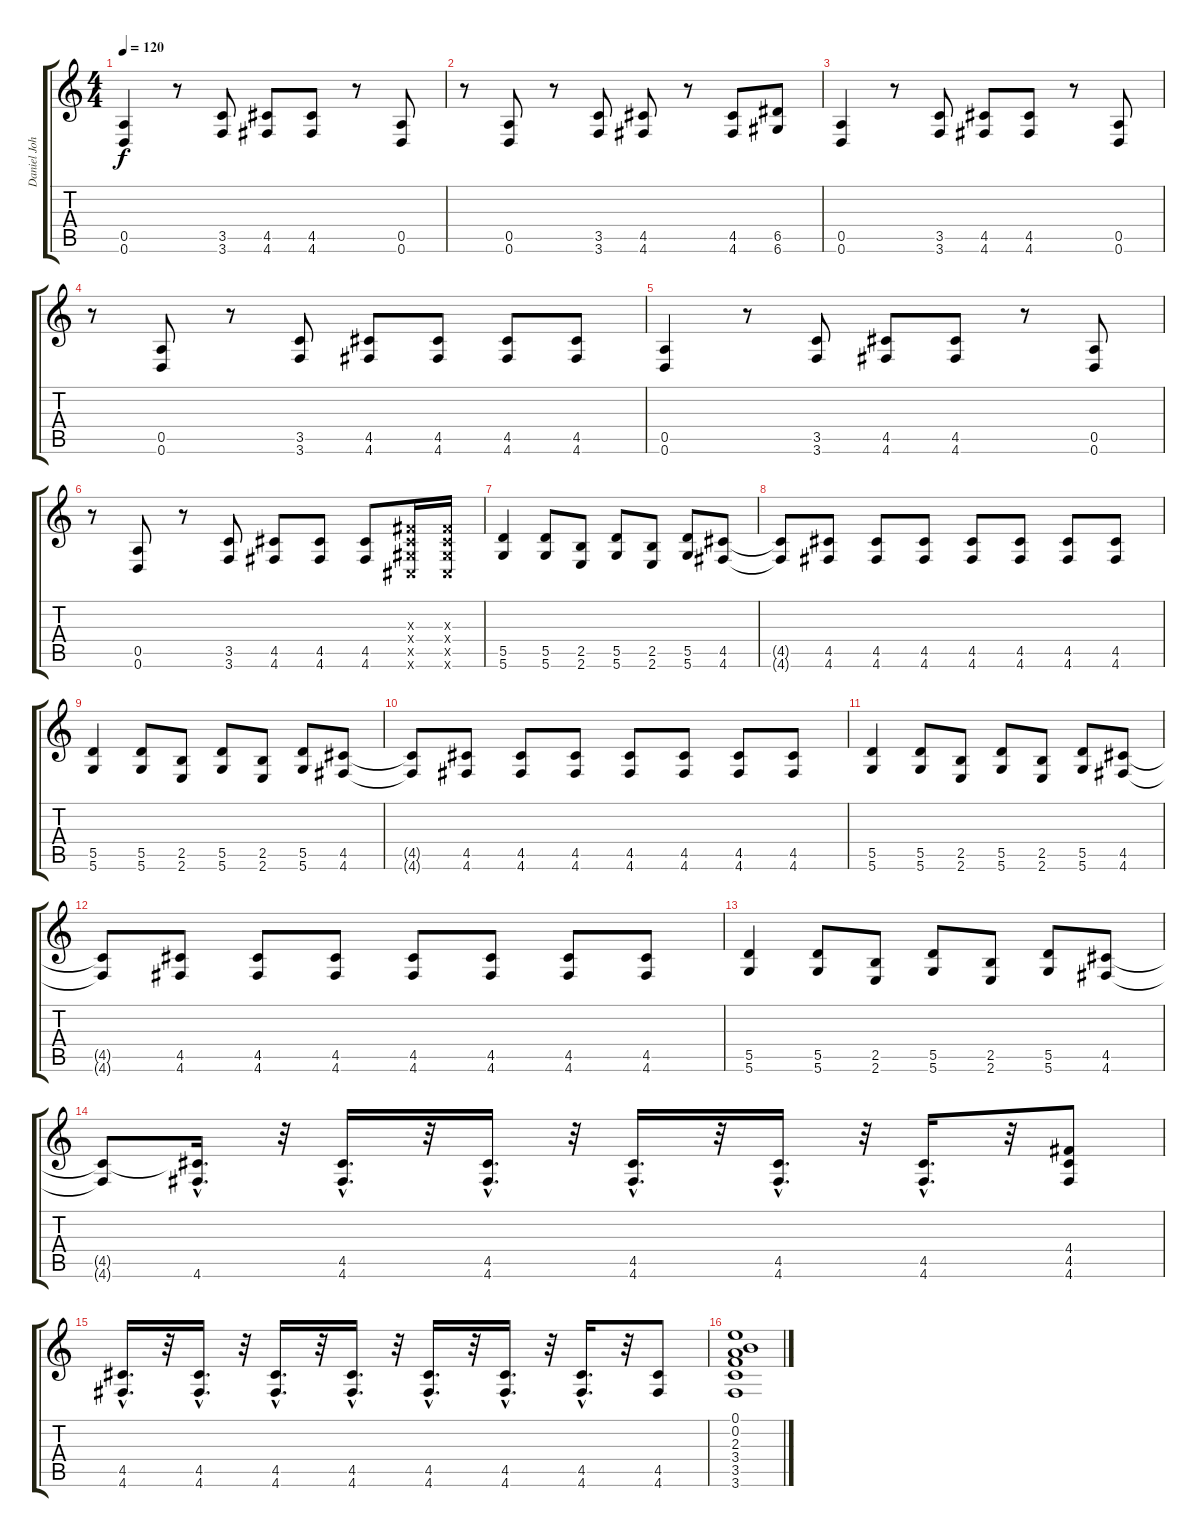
\track ("Daniel Johns" "Daniel Joh") {instrument distortionguitar}
\staff {score tabs}
\tuning (E4 B3 G3 D3 A2 D2) {hide}
\ts (4 4)
\tempo 120
\clef g2
\ks c
(0.5 0.6).4{dy f} r.8 (3.5 3.6).8 (4.5 4.6).8 (4.5 4.6).8 r.8 (0.5 0.6).8 |
r.8 (0.5 0.6).8 r.8 (3.5 3.6).8 (4.5 4.6).8 r.8 (4.5 4.6).8 (6.5 6.6).8 |
(0.5 0.6).4 r.8 (3.5 3.6).8 (4.5 4.6).8 (4.5 4.6).8 r.8 (0.5 0.6).8 |
r.8 (0.5 0.6).8 r.8 (3.5 3.6).8 (4.5 4.6).8 (4.5 4.6).8 (4.5 4.6).8 (4.5 4.6).8 |
(0.5 0.6).4 r.8 (3.5 3.6).8 (4.5 4.6).8 (4.5 4.6).8 r.8 (0.5 0.6).8 |
r.8 (0.5 0.6).8 r.8 (3.5 3.6).8 (4.5 4.6).8 (4.5 4.6).8 (4.5 4.6).8 (-1.3{x} -1.4{x} -1.5{x} -1.6{x}).16 (-1.3{x} -1.4{x} -1.5{x} -1.6{x}).16 |
(5.5 5.6).4 (5.5 5.6).8 (2.5 2.6).8 (5.5 5.6).8 (2.5 2.6).8 (5.5 5.6).8 (4.5 4.6).8 |
(4.5{t} 4.6{t}).8 (4.5 4.6).8 (4.5 4.6).8 (4.5 4.6).8 (4.5 4.6).8 (4.5 4.6).8 (4.5 4.6).8 (4.5 4.6).8 |
(5.5 5.6).4 (5.5 5.6).8 (2.5 2.6).8 (5.5 5.6).8 (2.5 2.6).8 (5.5 5.6).8 (4.5 4.6).8 |
(4.5{t} 4.6{t}).8 (4.5 4.6).8 (4.5 4.6).8 (4.5 4.6).8 (4.5 4.6).8 (4.5 4.6).8 (4.5 4.6).8 (4.5 4.6).8 |
(5.5 5.6).4 (5.5 5.6).8 (2.5 2.6).8 (5.5 5.6).8 (2.5 2.6).8 (5.5 5.6).8 (4.5 4.6).8 |
(4.5{t} 4.6{t}).8 (4.5 4.6).8 (4.5 4.6).8 (4.5 4.6).8 (4.5 4.6).8 (4.5 4.6).8 (4.5 4.6).8 (4.5 4.6).8 |
(5.5 5.6).4 (5.5 5.6).8 (2.5 2.6).8 (5.5 5.6).8 (2.5 2.6).8 (5.5 5.6).8 (4.5 4.6).8 |
(4.5{t} 4.6{t}).8 (4.5{hac t} 4.6{hac}).16{d} r.32 (4.5{hac} 4.6{hac}).16{d} r.32 (4.5{hac} 4.6{hac}).16{d} r.32 (4.5{hac} 4.6{hac}).16{d} r.32 (4.5{hac} 4.6{hac}).16{d} r.32 (4.5{hac} 4.6{hac}).16{d} r.32 (4.4 4.5 4.6).8 |
(4.5{hac} 4.6{hac}).16{d} r.32 (4.5{hac} 4.6{hac}).16{d} r.32 (4.5{hac} 4.6{hac}).16{d} r.32 (4.5{hac} 4.6{hac}).16{d} r.32 (4.5{hac} 4.6{hac}).16{d} r.32 (4.5{hac} 4.6{hac}).16{d} r.32 (4.5{hac} 4.6{hac}).16{d} r.32 (4.5 4.6).8 |
(0.1 0.2 2.3 3.4 3.5 3.6).1
